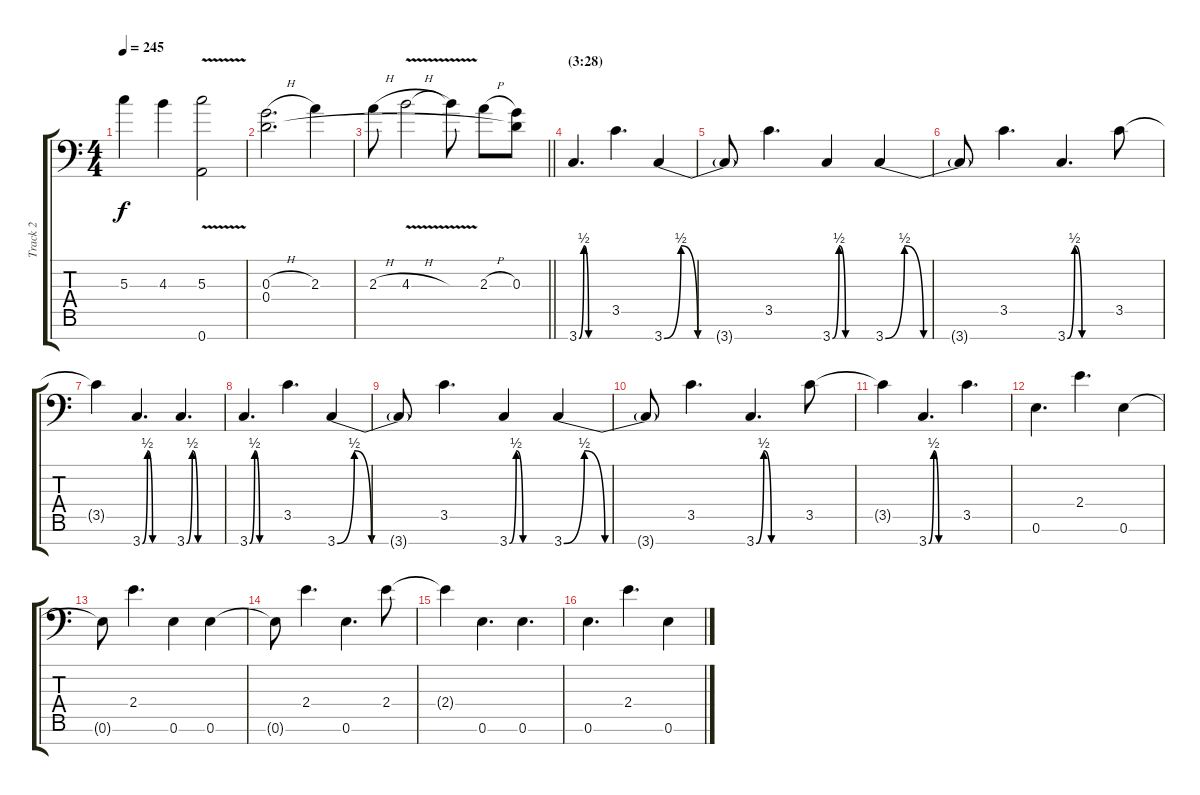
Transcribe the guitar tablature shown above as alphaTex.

\track ("Track 2" "Track 2") {instrument distortionguitar}
\staff {score tabs}
\tuning (E4 B3 G3 D3 A2 E2 A1) {hide}
\ts (4 4)
\tempo 245
\clef f4
\ks c
5.3.4{dy f} 4.3.4 (5.3{v} 0.7{t}).2 |
(0.3{h} 0.4).2{d} 2.3.4 |
\barLineRight lightlight
2.3{h}.8 4.3{v h}.2 4.3{t}.8 2.3{h}.8 (0.3 0.4{t}).8 |
\section ("" "(3:28)")
3.7{be (custom 0 0 10 2 20 0 30 0 60 0)}.4{d} 3.5.4{d} 3.7{be (custom 0 0 10 2 20 0 30 0 60 0)}.4 |
3.7{t}.8 3.5.4{d} 3.7{be (custom 0 0 10 2 20 0 30 0 60 0)}.4 3.7{be (custom 0 0 10 2 20 0 30 0 60 0)}.4 |
3.7{t}.8 3.5.4{d} 3.7{be (custom 0 0 10 2 20 0 30 0 60 0)}.4{d} 3.5.8 |
3.5{t}.4 3.7{be (custom 0 0 10 2 20 0 30 0 60 0)}.4{d} 3.7{be (custom 0 0 10 2 20 0 30 0 60 0)}.4{d} |
3.7{be (custom 0 0 10 2 20 0 30 0 60 0)}.4{d} 3.5.4{d} 3.7{be (custom 0 0 10 2 20 0 30 0 60 0)}.4 |
3.7{t}.8 3.5.4{d} 3.7{be (custom 0 0 10 2 20 0 30 0 60 0)}.4 3.7{be (custom 0 0 10 2 20 0 30 0 60 0)}.4 |
3.7{t}.8 3.5.4{d} 3.7{be (custom 0 0 10 2 20 0 30 0 60 0)}.4{d} 3.5.8 |
3.5{t}.4 3.7{be (custom 0 0 10 2 20 0 30 0 60 0)}.4{d} 3.5.4{d} |
0.6.4{d} 2.4.4{d} 0.6.4 |
0.6{t}.8 2.4.4{d} 0.6.4 0.6.4 |
0.6{t}.8 2.4.4{d} 0.6.4{d} 2.4.8 |
2.4{t}.4 0.6.4{d} 0.6.4{d} |
0.6.4{d} 2.4.4{d} 0.6.4
